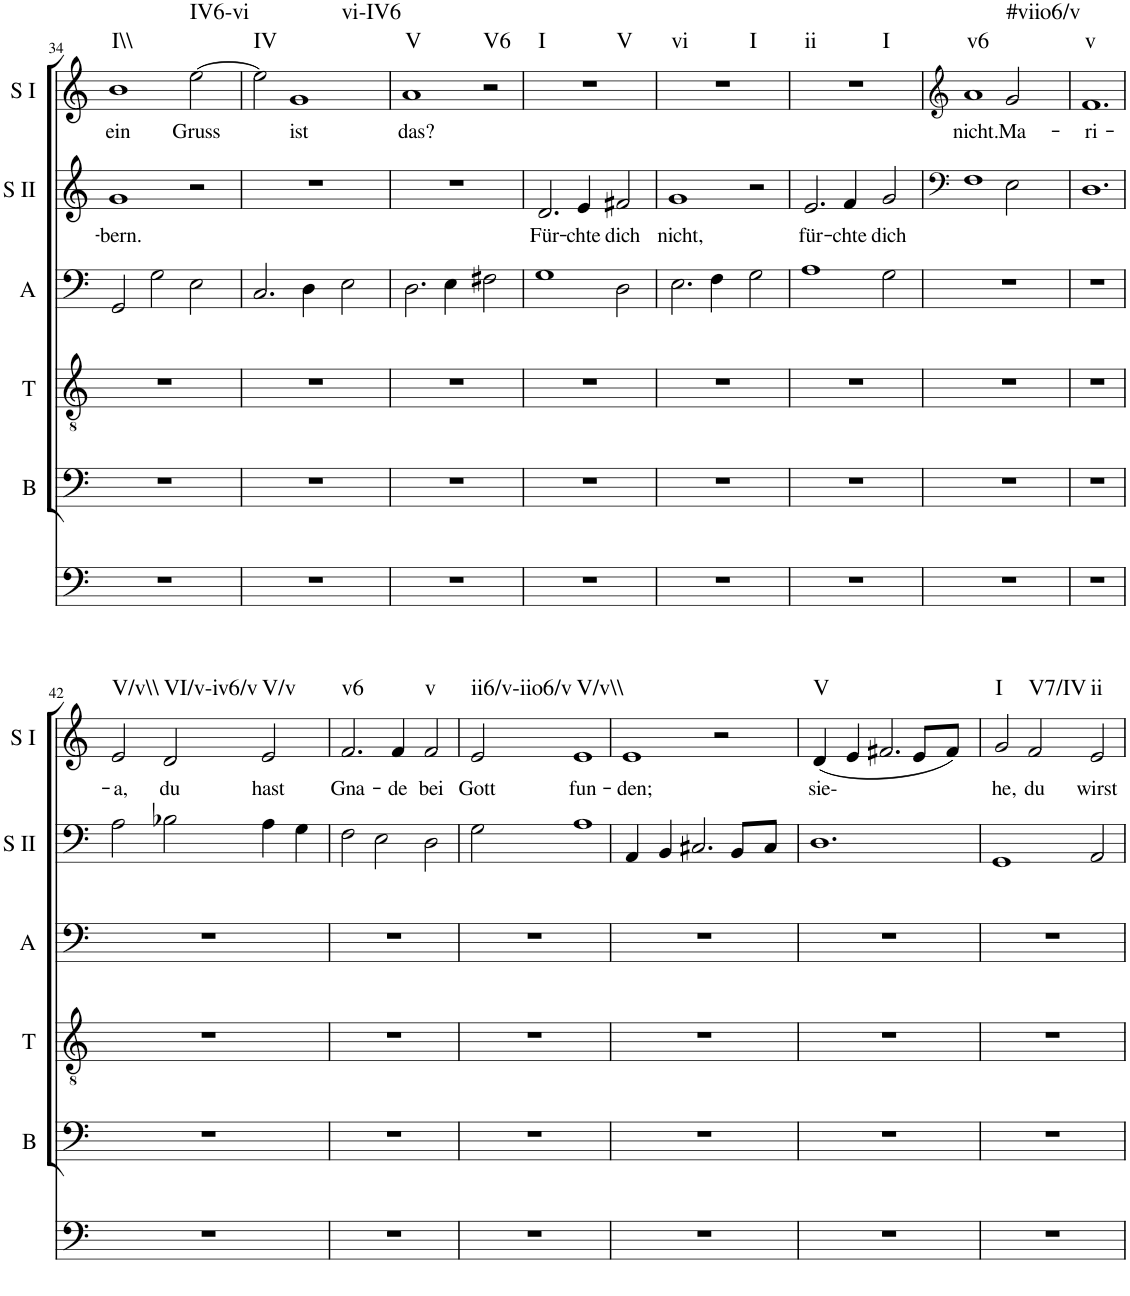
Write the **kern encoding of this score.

**kern	**kern	**kern	**kern	**kern	**text	**kern	**text	**harte
*part6	*part5	*part4	*part3	*part2	*part2	*part1	*part1	*part1
*staff6	*staff5	*staff4	*staff3	*staff2	*staff2	*staff1	*staff1	*
*I"Continuo	*I"Bass	*I"Tenor	*I"Alto	*I"Soprano II	*	*I"Soprano I	*	*
*	*I'B	*I'T	*I'A	*I'S II	*	*I'S I	*	*
!!LO:PB:g=z
*clefF4	*clefF4	*clefGv2	*clefF4	*clefG2	*	*clefG2	*	*
*k[]	*k[]	*k[]	*k[]	*k[]	*	*k[]	*	*
*M3/2	*M3/2	*M3/2	*M3/2	*M3/2	*	*M3/2	*	*
=34	=34	=34	=34	=34	=34	=34	=34	=34
!	!	!	!	!	!LO:LY:b	!	!LO:LY:b	!LO:H:kt=I\\
1.r	1.r	1.r	2GG/	1g	bern.	1b	ein	N
.	.	.	2G\	.	.	.	.	.
!	!	!	!	!	!	!	!LO:LY:b	!LO:H:kt=IV6-vi
.	.	.	2E\	2r	.	[2ee\	Gruss	N
=35	=35	=35	=35	=35	=35	=35	=35	=35
!	!	!	!	!	!	!	!	!LO:H:kt=IV
1.r	1.r	1.r	2.C/	1.r	.	2ee\]	.	N
!	!	!	!	!	!	!	!LO:LY:b	!LO:H:kt=vi-IV6
.	.	.	.	.	.	1g	ist	N
.	.	.	4D\	.	.	.	.	.
.	.	.	2E\	.	.	.	.	.
=36	=36	=36	=36	=36	=36	=36	=36	=36
!	!	!	!	!	!	!	!LO:LY:b	!LO:H:kt=V
1.r	1.r	1.r	2.D\	1.r	.	1a	das?	N
.	.	.	4E\	.	.	.	.	.
!	!	!	!	!	!	!	!	!LO:H:kt=V6
.	.	.	2F#X\	.	.	2r	.	N
=37	=37	=37	=37	=37	=37	=37	=37	=37
!	!	!	!	!	!LO:LY:b	!	!	!LO:H:n=1:kt=I
!	!	!	!	!	!	!	!	!LO:H:n=2:kt=V
1.r	1.r	1.r	1G	2.d/	Für-	1.r	.	N N
!	!	!	!	!	!LO:LY:b	!	!	!
.	.	.	.	4e/	chte	.	.	.
!	!	!	!	!	!LO:LY:b	!	!	!
.	.	.	2D\	2f#X/	dich	.	.	.
=38	=38	=38	=38	=38	=38	=38	=38	=38
!	!	!	!	!	!LO:LY:b	!	!	!LO:H:n=1:kt=vi
!	!	!	!	!	!	!	!	!LO:H:n=2:kt=I
1.r	1.r	1.r	2.E\	1g	nicht,	1.r	.	N N
.	.	.	4F\	.	.	.	.	.
.	.	.	2G\	2r	.	.	.	.
=39	=39	=39	=39	=39	=39	=39	=39	=39
!	!	!	!	!	!LO:LY:b	!	!	!LO:H:n=1:kt=ii
!	!	!	!	!	!	!	!	!LO:H:n=2:kt=I
1.r	1.r	1.r	1A	2.e/	für-	1.r	.	N N
!	!	!	!	!	!LO:LY:b	!	!	!
.	.	.	.	4f/	chte	.	.	.
!	!	!	!	!	!LO:LY:b	!	!	!
.	.	.	2G\	2g/	dich	.	.	.
=40	=40	=40	=40	=40	=40	=40	=40	=40
*	*	*	*	*clefF4	*	*clefG2	*	*
!	!	!	!	!	!	!	!LO:LY:b	!LO:H:kt=v6
1.r	1.r	1.r	1.r	1F	.	1a	nicht.	N
!	!	!	!	!	!	!	!LO:LY:b	!LO:H:kt=#viio6/v
.	.	.	.	2E\	.	2g/	Ma-	N
=41	=41	=41	=41	=41	=41	=41	=41	=41
!	!	!	!	!	!	!	!LO:LY:b	!LO:H:kt=v
1.r	1.r	1.r	1.r	1.D	.	1.f	ri-	N
!!LO:LB:g=z
=42	=42	=42	=42	=42	=42	=42	=42	=42
!	!	!	!	!	!	!	!LO:LY:b	!LO:H:kt=V/v\\
1.r	1.r	1.r	1.r	2A\	.	2e/	a,	N
!	!	!	!	!	!	!	!LO:LY:b	!LO:H:kt=VI/v-iv6/v
.	.	.	.	2B-X\	.	2d/	du	N
!	!	!	!	!	!	!	!LO:LY:b	!LO:H:kt=V/v
.	.	.	.	4A\	.	2e/	hast	N
.	.	.	.	4G\	.	.	.	.
=43	=43	=43	=43	=43	=43	=43	=43	=43
!	!	!	!	!	!	!	!LO:LY:b	!LO:H:kt=v6
1.r	1.r	1.r	1.r	2F\	.	2.f/	Gna-	N
.	.	.	.	2E\	.	.	.	.
!	!	!	!	!	!	!	!LO:LY:b	!
.	.	.	.	.	.	4f/	de	.
!	!	!	!	!	!	!	!LO:LY:b	!LO:H:kt=v
.	.	.	.	2D\	.	2f/	bei	N
=44	=44	=44	=44	=44	=44	=44	=44	=44
!	!	!	!	!	!	!	!LO:LY:b	!LO:H:kt=ii6/v-iio6/v
1.r	1.r	1.r	1.r	2G\	.	2e/	Gott	N
!	!	!	!	!	!	!	!LO:LY:b	!LO:H:kt=V/v\\
.	.	.	.	1A	.	1e	fun-	N
=45	=45	=45	=45	=45	=45	=45	=45	=45
!	!	!	!	!	!	!	!LO:LY:b	!
1.r	1.r	1.r	1.r	4AA/	.	1e	den;	.
.	.	.	.	4BB/	.	.	.	.
.	.	.	.	2.C#X/	.	.	.	.
.	.	.	.	.	.	2r	.	.
.	.	.	.	8BB/L	.	.	.	.
.	.	.	.	8C#/J	.	.	.	.
=46	=46	=46	=46	=46	=46	=46	=46	=46
!	!	!	!	!	!	!	!LO:LY:b	!LO:H:kt=V
1.r	1.r	1.r	1.r	1.D	.	(4d/	sie-	N
.	.	.	.	.	.	4e/	.	.
.	.	.	.	.	.	2.f#X/	.	.
.	.	.	.	.	.	8e/L	.	.
.	.	.	.	.	.	8f#/J)	.	.
=47	=47	=47	=47	=47	=47	=47	=47	=47
!	!	!	!	!	!	!	!LO:LY:b	!LO:H:kt=I
1.r	1.r	1.r	1.r	1GG	.	2g/	he,	N
!	!	!	!	!	!	!	!LO:LY:b	!LO:H:kt=V7/IV
.	.	.	.	.	.	2f/	du	N
!	!	!	!	!	!	!	!LO:LY:b	!LO:H:kt=ii
.	.	.	.	2AA/	.	2e/	wirst	N
=	=	=	=	=	=	=	=	=
*-	*-	*-	*-	*-	*-	*-	*-	*-
